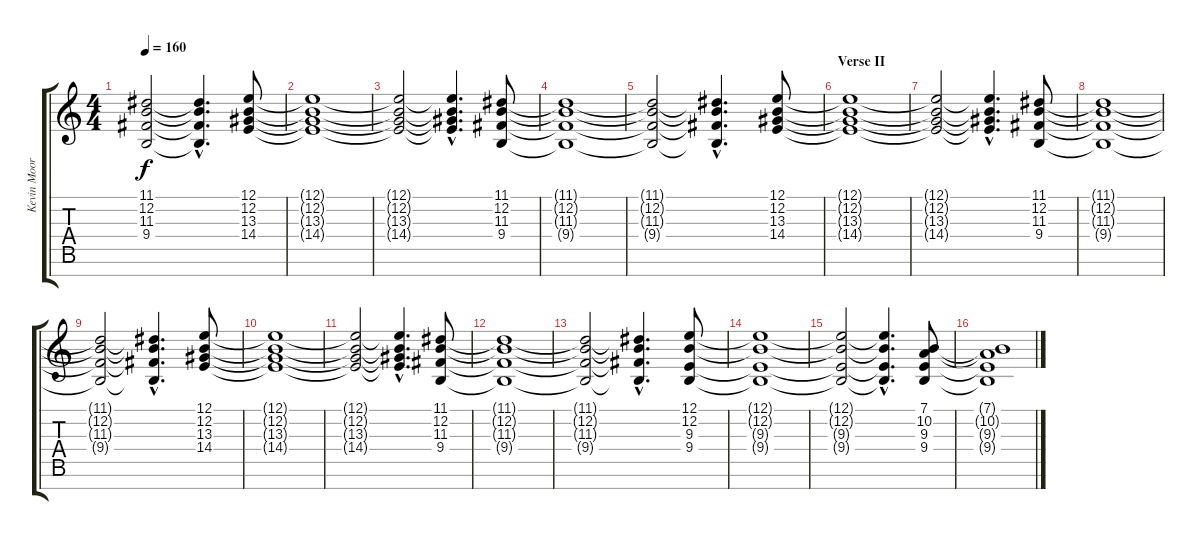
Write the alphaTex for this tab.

\track ("Kevin Moore Backround Keyboard" "Kevin Moor") {instrument stringensemble1}
\staff {score tabs}
\tuning (E4 B3 G3 D3 A2 E2 B1) {hide}
\ts (4 4)
\tempo 160
\clef g2
\ks c
(11.1{t} 12.2{t} 11.3{t} 9.4{t}).2{dy f} (11.1{hac t} 12.2{hac t} 11.3{hac t} 9.4{hac t}).4{d} (12.1 12.2 13.3 14.4).8 |
(12.1{t} 12.2{t} 13.3{t} 14.4{t}).1 |
(12.1{t} 12.2{t} 13.3{t} 14.4{t}).2 (12.1{hac t} 12.2{hac t} 13.3{hac t} 14.4{hac t}).4{d} (11.1 12.2 11.3 9.4).8 |
(11.1{t} 12.2{t} 11.3{t} 9.4{t}).1 |
(11.1{t} 12.2{t} 11.3{t} 9.4{t}).2 (11.1{hac t} 12.2{hac t} 11.3{hac t} 9.4{hac t}).4{d} (12.1 12.2 13.3 14.4).8 |
\section ("" "Verse II")
(12.1{t} 12.2{t} 13.3{t} 14.4{t}).1 |
(12.1{t} 12.2{t} 13.3{t} 14.4{t}).2 (12.1{hac t} 12.2{hac t} 13.3{hac t} 14.4{hac t}).4{d} (11.1 12.2 11.3 9.4).8 |
(11.1{t} 12.2{t} 11.3{t} 9.4{t}).1 |
(11.1{t} 12.2{t} 11.3{t} 9.4{t}).2 (11.1{hac t} 12.2{hac t} 11.3{hac t} 9.4{hac t}).4{d} (12.1 12.2 13.3 14.4).8 |
(12.1{t} 12.2{t} 13.3{t} 14.4{t}).1 |
(12.1{t} 12.2{t} 13.3{t} 14.4{t}).2 (12.1{hac t} 12.2{hac t} 13.3{hac t} 14.4{hac t}).4{d} (11.1 12.2 11.3 9.4).8 |
(11.1{t} 12.2{t} 11.3{t} 9.4{t}).1 |
(11.1{t} 12.2{t} 11.3{t} 9.4{t}).2 (11.1{hac t} 12.2{hac t} 11.3{hac t} 9.4{hac t}).4{d} (12.1 12.2 9.3 9.4).8 |
(12.1{t} 12.2{t} 9.3{t} 9.4{t}).1 |
(12.1{t} 12.2{t} 9.3{t} 9.4{t}).2 (12.1{hac t} 12.2{hac t} 9.3{hac t} 9.4{hac t}).4{d} (7.1 10.2 9.3 9.4).8 |
(7.1{t} 10.2{t} 9.3{t} 9.4{t}).1
